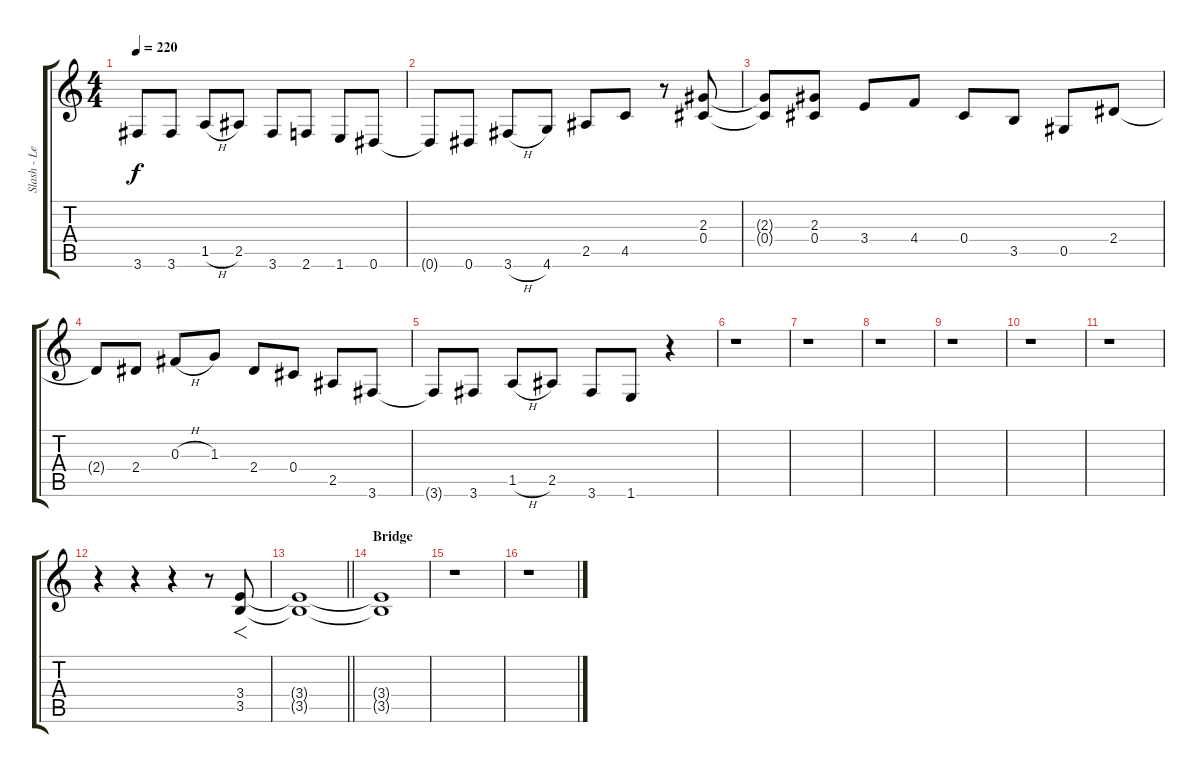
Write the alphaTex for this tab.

\track ("Slash - Lead Guitar" "Slash - Le") {instrument distortionguitar}
\staff {score tabs}
\tuning (Eb4 Bb3 Gb3 Db3 Ab2 Eb2) {hide}
\ts (4 4)
\tempo 220
\clef g2
\ks c
3.6{t}.8{dy f} 3.6.8 1.5{h}.8 2.5.8 3.6.8 2.6.8 1.6.8 0.6.8 |
0.6{t}.8 0.6.8 3.6{h}.8 4.6.8 2.5.8 4.5.8 r.8 (2.3 0.4).8 |
(2.3{t} 0.4{t}).8 (2.3 0.4).8 3.4.8 4.4.8 0.4.8 3.5.8 0.5.8 2.4.8 |
2.4{t}.8 2.4.8 0.3{h}.8 1.3.8 2.4.8 0.4.8 2.5.8 3.6.8 |
3.6{t}.8 3.6.8 1.5{h}.8 2.5.8 3.6.8 1.6.8 r.4 |
r.1 |
r.1 |
r.1 |
r.1 |
r.1 |
r.1 |
r.4 r.4 r.4 r.8 (3.4 3.5).8{f} |
\barLineRight lightlight
(3.4{t} 3.5{t}).1 |
\section ("" "Bridge")
(3.4{t} 3.5{t}).1 |
r.1 |
r.1
